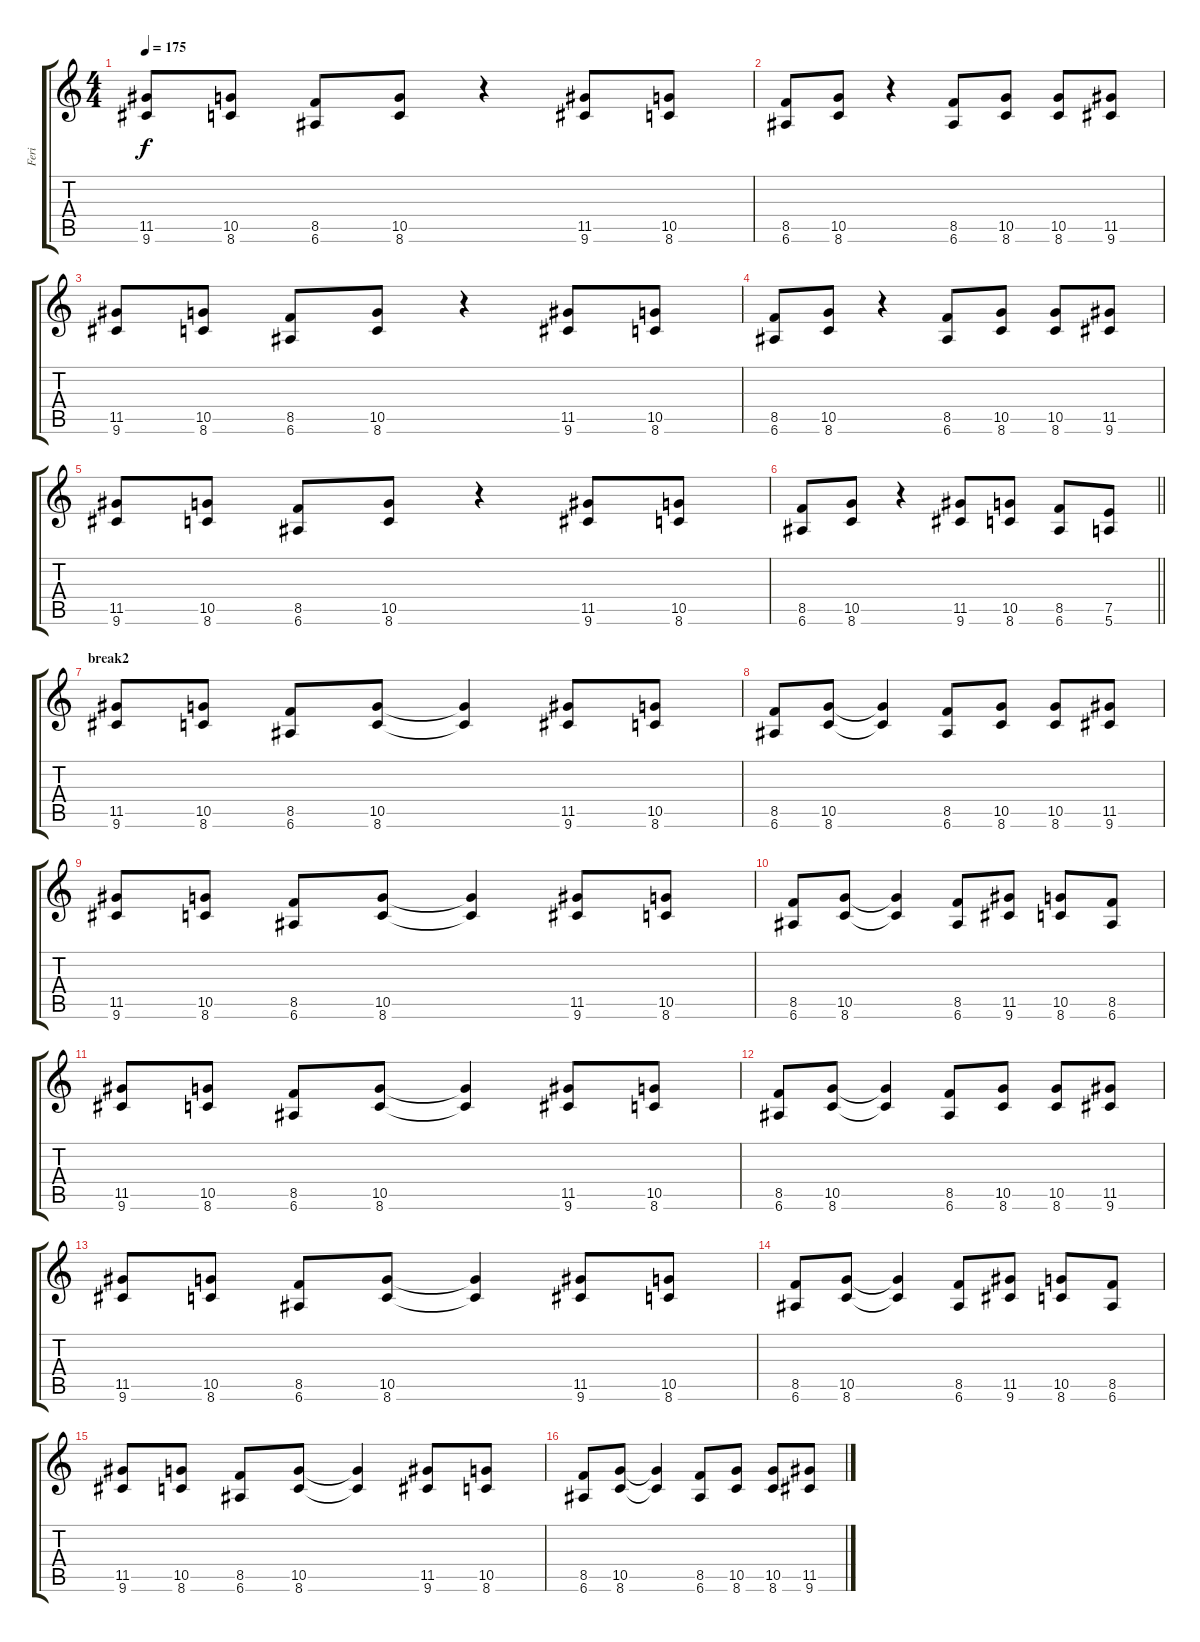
\track ("Feri" "Feri") {instrument distortionguitar}
\staff {score tabs}
\tuning (E4 B3 G3 D3 A2 E2) {hide}
\ts (4 4)
\tempo 175
\clef g2
\ks c
(11.5 9.6).8{dy f} (10.5 8.6).8 (8.5 6.6).8 (10.5 8.6).8 r.4 (11.5 9.6).8 (10.5 8.6).8 |
(8.5 6.6).8 (10.5 8.6).8 r.4 (8.5 6.6).8 (10.5 8.6).8 (10.5 8.6).8 (11.5 9.6).8 |
(11.5 9.6).8 (10.5 8.6).8 (8.5 6.6).8 (10.5 8.6).8 r.4 (11.5 9.6).8 (10.5 8.6).8 |
(8.5 6.6).8 (10.5 8.6).8 r.4 (8.5 6.6).8 (10.5 8.6).8 (10.5 8.6).8 (11.5 9.6).8 |
(11.5 9.6).8 (10.5 8.6).8 (8.5 6.6).8 (10.5 8.6).8 r.4 (11.5 9.6).8 (10.5 8.6).8 |
\barLineRight lightlight
(8.5 6.6).8 (10.5 8.6).8 r.4 (11.5 9.6).8 (10.5 8.6).8 (8.5 6.6).8 (7.5 5.6).8 |
\section ("" "break2")
(11.5 9.6).8 (10.5 8.6).8 (8.5 6.6).8 (10.5 8.6).8 (10.5{t} 8.6{t}).4 (11.5 9.6).8 (10.5 8.6).8 |
(8.5 6.6).8 (10.5 8.6).8 (10.5{t} 8.6{t}).4 (8.5 6.6).8 (10.5 8.6).8 (10.5 8.6).8 (11.5 9.6).8 |
(11.5 9.6).8 (10.5 8.6).8 (8.5 6.6).8 (10.5 8.6).8 (10.5{t} 8.6{t}).4 (11.5 9.6).8 (10.5 8.6).8 |
(8.5 6.6).8 (10.5 8.6).8 (10.5{t} 8.6{t}).4 (8.5 6.6).8 (11.5 9.6).8 (10.5 8.6).8 (8.5 6.6).8 |
(11.5 9.6).8 (10.5 8.6).8 (8.5 6.6).8 (10.5 8.6).8 (10.5{t} 8.6{t}).4 (11.5 9.6).8 (10.5 8.6).8 |
(8.5 6.6).8 (10.5 8.6).8 (10.5{t} 8.6{t}).4 (8.5 6.6).8 (10.5 8.6).8 (10.5 8.6).8 (11.5 9.6).8 |
(11.5 9.6).8 (10.5 8.6).8 (8.5 6.6).8 (10.5 8.6).8 (10.5{t} 8.6{t}).4 (11.5 9.6).8 (10.5 8.6).8 |
(8.5 6.6).8 (10.5 8.6).8 (10.5{t} 8.6{t}).4 (8.5 6.6).8 (11.5 9.6).8 (10.5 8.6).8 (8.5 6.6).8 |
(11.5 9.6).8 (10.5 8.6).8 (8.5 6.6).8 (10.5 8.6).8 (10.5{t} 8.6{t}).4 (11.5 9.6).8 (10.5 8.6).8 |
(8.5 6.6).8 (10.5 8.6).8 (10.5{t} 8.6{t}).4 (8.5 6.6).8 (10.5 8.6).8 (10.5 8.6).8 (11.5 9.6).8
